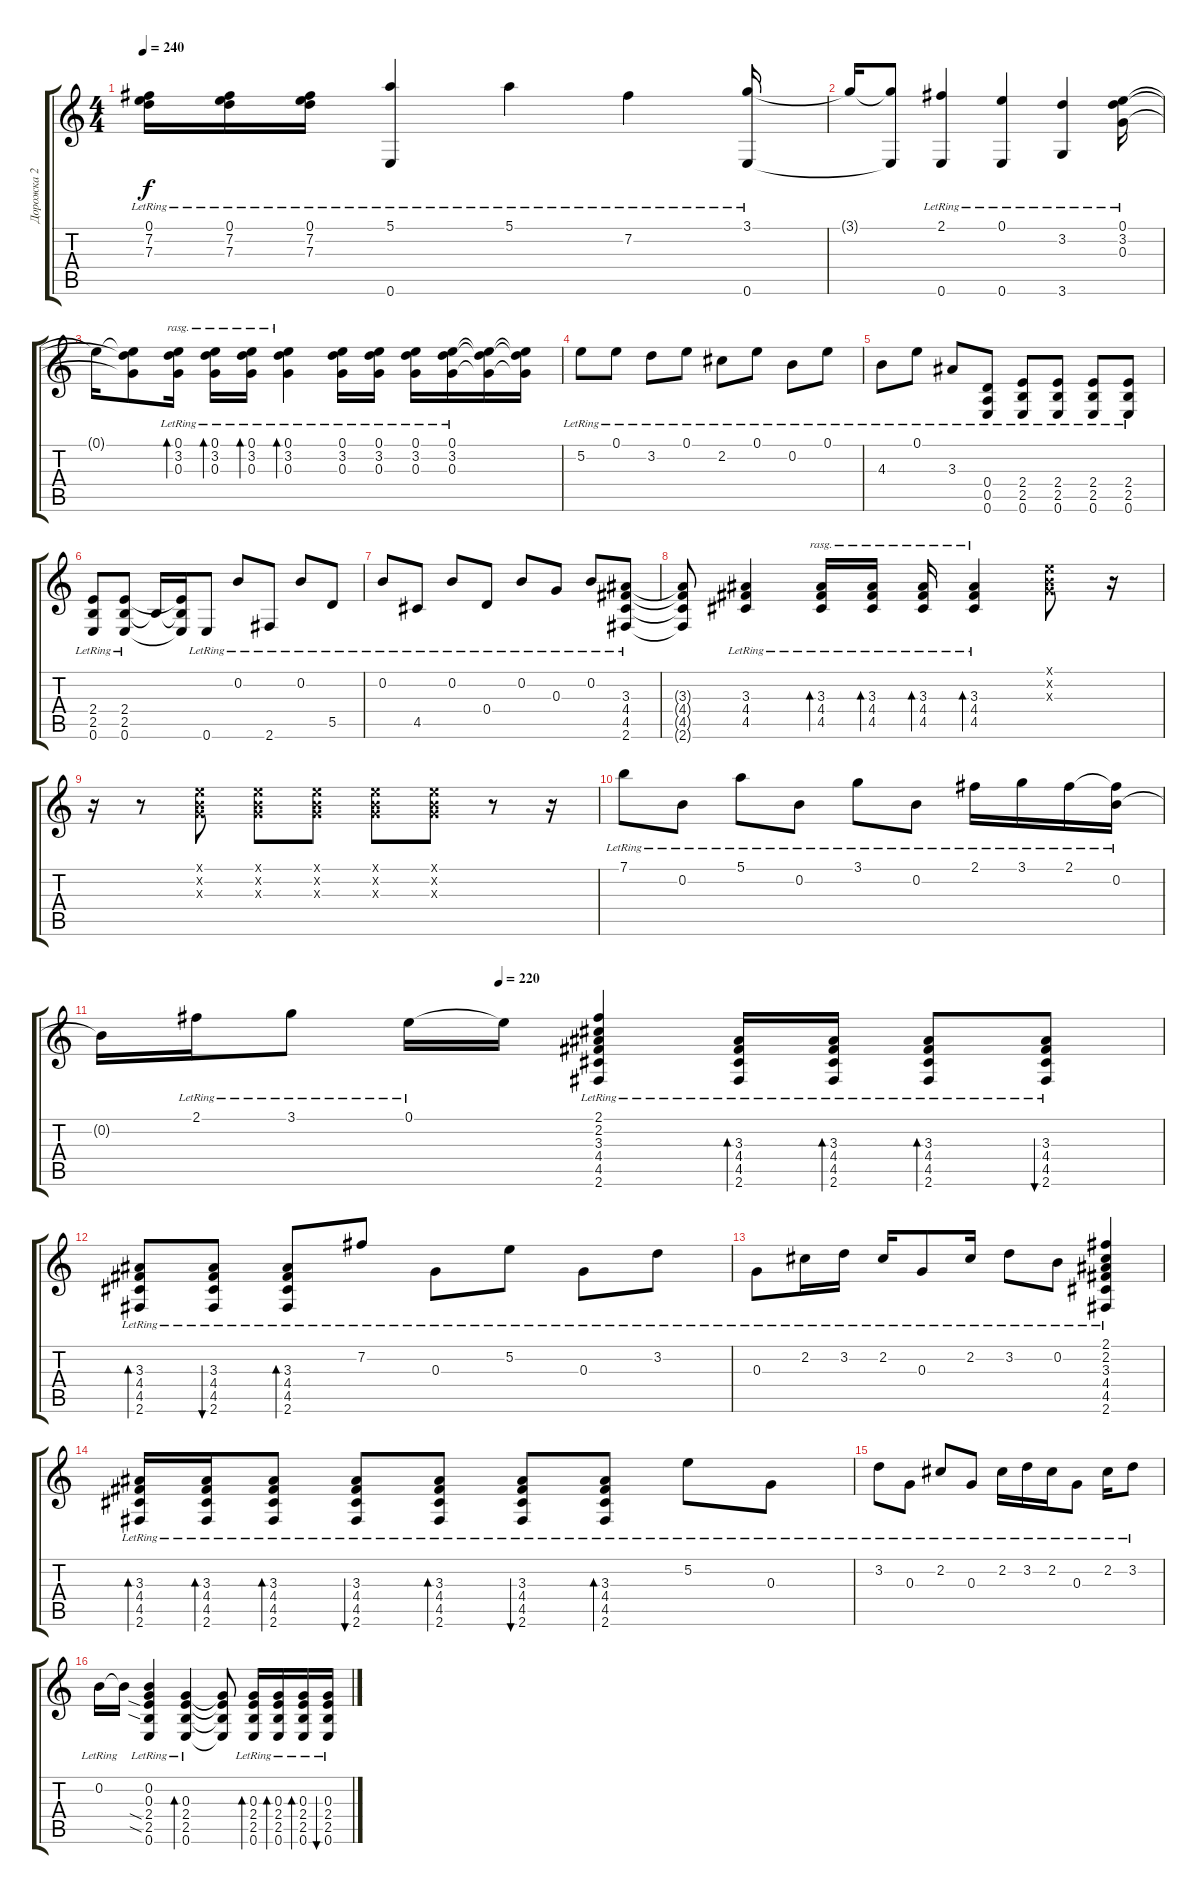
\track ("Дорожка 2" "Дорожка 2") {instrument acousticguitarsteel}
\staff {score tabs}
\tuning (E4 B3 G3 D3 A2 E2) {hide}
\ts (4 4)
\tempo 240
\clef g2
\ks c
(0.1{lr} 7.2{lr} 7.3{lr}).16{dy f} (0.1{lr} 7.2{lr} 7.3{lr}).16 (0.1{lr} 7.2{lr} 7.3{lr}).16 (5.1{lr} 0.6{lr}).4 5.1{lr}.4 7.2{lr}.4 (3.1{lr} 0.6{lr}).16 |
3.1{t}.16 (3.1{t} 0.6{t}).8 (2.1{lr} 0.6{lr}).4 (0.1{lr} 0.6{lr}).4 (3.2{lr} 3.6{lr}).4 (0.1{lr} 3.2{lr} 0.3{lr}).16 |
0.1{t}.16 (0.1{t} 3.2{t} 0.3{t}).8 (0.1{lr} 3.2{lr} 0.3{lr}).16{bd 60 rasg ii} (0.1{lr} 3.2{lr} 0.3{lr}).16{bd 60 rasg ii} (0.1{lr} 3.2{lr} 0.3{lr}).16{bd 60 rasg ii} (0.1{lr} 3.2{lr} 0.3{lr}).4{bd 60 rasg ii} (0.1{lr} 3.2{lr} 0.3{lr}).16 (0.1{lr} 3.2{lr} 0.3{lr}).16 (0.1{lr} 3.2{lr} 0.3{lr}).16 (0.1{lr} 3.2{lr} 0.3{lr}).16 (0.1{t} 3.2{t} 0.3{t}).16 (0.1{t} 3.2{t} 0.3{t}).16 |
5.2{lr}.8 0.1{lr}.8 3.2{lr}.8 0.1{lr}.8 2.2{lr}.8 0.1{lr}.8 0.2{lr}.8 0.1{lr}.8 |
4.3{lr}.8 0.1{lr}.8 3.3{lr}.8 (0.4{lr} 0.5{lr} 0.6{lr}).8 (2.4{lr} 2.5{lr} 0.6{lr}).8 (2.4{lr} 2.5{lr} 0.6{lr}).8 (2.4{lr} 2.5{lr} 0.6{lr}).8 (2.4{lr} 2.5{lr} 0.6{lr}).8 |
(2.4{lr} 2.5{lr} 0.6{lr}).8 (2.4{lr} 2.5{lr} 0.6{lr}).8 2.5{t}.16 (2.4{t} 2.5{t} 0.6{t}).16 0.6{lr}.8 0.2{lr}.8 2.6{lr}.8 0.2{lr}.8 5.5{lr}.8 |
0.2{lr}.8 4.5{lr}.8 0.2{lr}.8 0.4{lr}.8 0.2{lr}.8 0.3{lr}.8 0.2{lr}.8 (3.3{lr} 4.4{lr} 4.5{lr} 2.6{lr}).8 |
(3.3{t} 4.4{t} 4.5{t} 2.6{t}).8 (3.3{lr} 4.4{lr} 4.5{lr}).4 (3.3{lr} 4.4{lr} 4.5{lr}).16{bd 60 rasg ii} (3.3{lr} 4.4{lr} 4.5{lr}).16{bd 60 rasg ii} (3.3{lr} 4.4{lr} 4.5{lr}).16{bd 60 rasg ii} (3.3{lr} 4.4{lr} 4.5{lr}).4{bd 60 rasg ii} (0.1{x} 0.2{x} 0.3{x}).8 r.16 |
r.16 r.8 (0.1{x} 0.2{x} 0.3{x}).8 (0.1{x} 0.2{x} 0.3{x}).8 (0.1{x} 0.2{x} 0.3{x}).8 (0.1{x} 0.2{x} 0.3{x}).8 (0.1{x} 0.2{x} 0.3{x}).8 r.8 r.16 |
7.1{lr}.8 0.2{lr}.8 5.1{lr}.8 0.2{lr}.8 3.1{lr}.8 0.2{lr}.8 2.1{lr}.16 3.1{lr}.16 2.1{lr}.16 (2.1{t} 0.2{lr}).16 |
\tempo (220 0.375)
0.2{t}.16 2.1{lr}.16 3.1{lr}.8 0.1{lr}.16 0.1{t}.16 (2.1{lr} 2.2{lr} 3.3{lr} 4.4{lr} 4.5{lr} 2.6{lr}).4 (3.3{lr} 4.4{lr} 4.5{lr} 2.6{lr}).16{bd 60} (3.3{lr} 4.4{lr} 4.5{lr} 2.6{lr}).16{bd 60} (3.3{lr} 4.4{lr} 4.5{lr} 2.6{lr}).8{bd 60} (3.3{lr} 4.4{lr} 4.5{lr} 2.6{lr}).8{bu 60} |
(3.3{lr} 4.4{lr} 4.5{lr} 2.6{lr}).8{bd 60} (3.3{lr} 4.4{lr} 4.5{lr} 2.6{lr}).8{bu 60} (3.3{lr} 4.4{lr} 4.5{lr} 2.6{lr}).8{bd 60} 7.2{lr}.8 0.3{lr}.8 5.2{lr}.8 0.3{lr}.8 3.2{lr}.8 |
0.3{lr}.8 2.2{lr}.16 3.2{lr}.16 2.2{lr}.16 0.3{lr}.8 2.2{lr}.16 3.2{lr}.8 0.2{lr}.8 (2.1{lr} 2.2{lr} 3.3{lr} 4.4{lr} 4.5{lr} 2.6{lr}).4 |
(3.3{lr} 4.4{lr} 4.5{lr} 2.6{lr}).16{bd 60} (3.3{lr} 4.4{lr} 4.5{lr} 2.6{lr}).16{bd 60} (3.3{lr} 4.4{lr} 4.5{lr} 2.6{lr}).8{bd 60} (3.3{lr} 4.4{lr} 4.5{lr} 2.6{lr}).8{bu 60} (3.3{lr} 4.4{lr} 4.5{lr} 2.6{lr}).8{bd 60} (3.3{lr} 4.4{lr} 4.5{lr} 2.6{lr}).8{bu 60} (3.3{lr} 4.4{lr} 4.5{lr} 2.6{lr}).8{bd 60} 5.2{lr}.8 0.3{lr}.8 |
3.2{lr}.8 0.3{lr}.8 2.2{lr}.8 0.3{lr}.8 2.2{lr}.16 3.2{lr}.16 2.2{lr}.16 0.3{lr}.8 2.2{lr}.16 3.2{lr}.8 |
0.2{lr}.16 0.2{t}.16 (0.2{lr} 0.3{lr} 2.4{sia lr} 2.5{sia lr} 0.6{lr}).4 (0.3{lr} 2.4{lr} 2.5{lr} 0.6{lr}).4{bd 120} (0.3{t} 2.4{t} 2.5{t} 0.6{t}).8 (0.3{lr} 2.4{lr} 2.5{lr} 0.6{lr}).16{bd 120} (0.3{lr} 2.4{lr} 2.5{lr} 0.6{lr}).16{bd 120} (0.3{lr} 2.4{lr} 2.5{lr} 0.6{lr}).16{bd 120} (0.3{lr} 2.4{lr} 2.5{lr} 0.6{lr}).16{bu 120}
